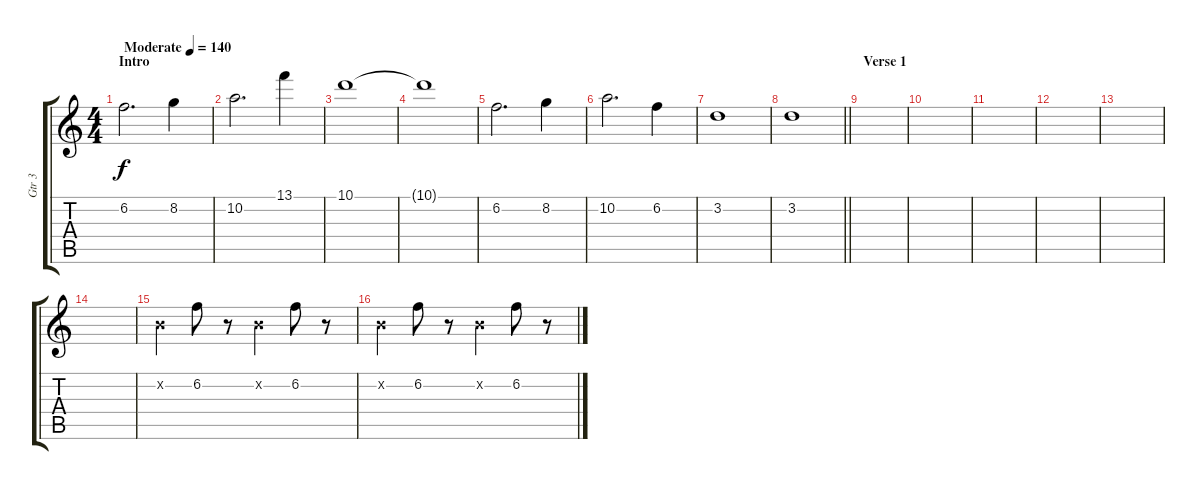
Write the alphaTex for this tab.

\track ("Gtr 3" "Gtr 3") {instrument overdrivenguitar}
\staff {score tabs}
\tuning (E4 B3 G3 D3 A2 D2) {hide}
\ts (4 4)
\section ("" "Intro")
\tempo (140 "Moderate")
\clef g2
\ks c
6.2.2{d dy f instrument overdrivenguitar} 8.2.4 |
10.2.2{d} 13.1.4 |
10.1.1 |
10.1{t}.1 |
6.2.2{d} 8.2.4 |
10.2.2{d} 6.2.4 |
3.2.1 |
\barLineRight lightlight
3.2.1 |
\section ("" "Verse 1")
|
|
|
|
|
|
0.2{x}.4 6.2.8 r.8 0.2{x}.4 6.2.8 r.8 |
0.2{x}.4 6.2.8 r.8 0.2{x}.4 6.2.8 r.8
